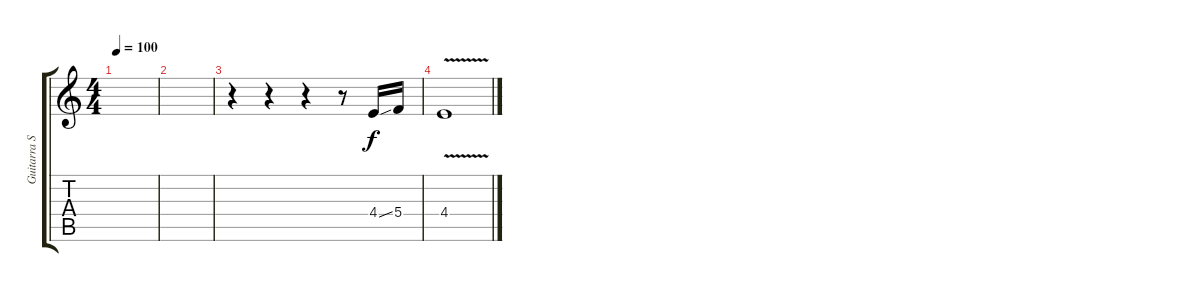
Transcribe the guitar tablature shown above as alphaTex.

\track ("Guitarra Solo 2" "Guitarra S") {instrument overdrivenguitar}
\staff {score tabs}
\tuning (D4 A3 F3 C3 G2 D2) {hide}
\ts (4 4)
\tempo 100
\clef g2
\ks c
|
|
r.4 r.4 r.4 r.8 4.4{ss}.16 5.4.16 |
4.4{v}.1
